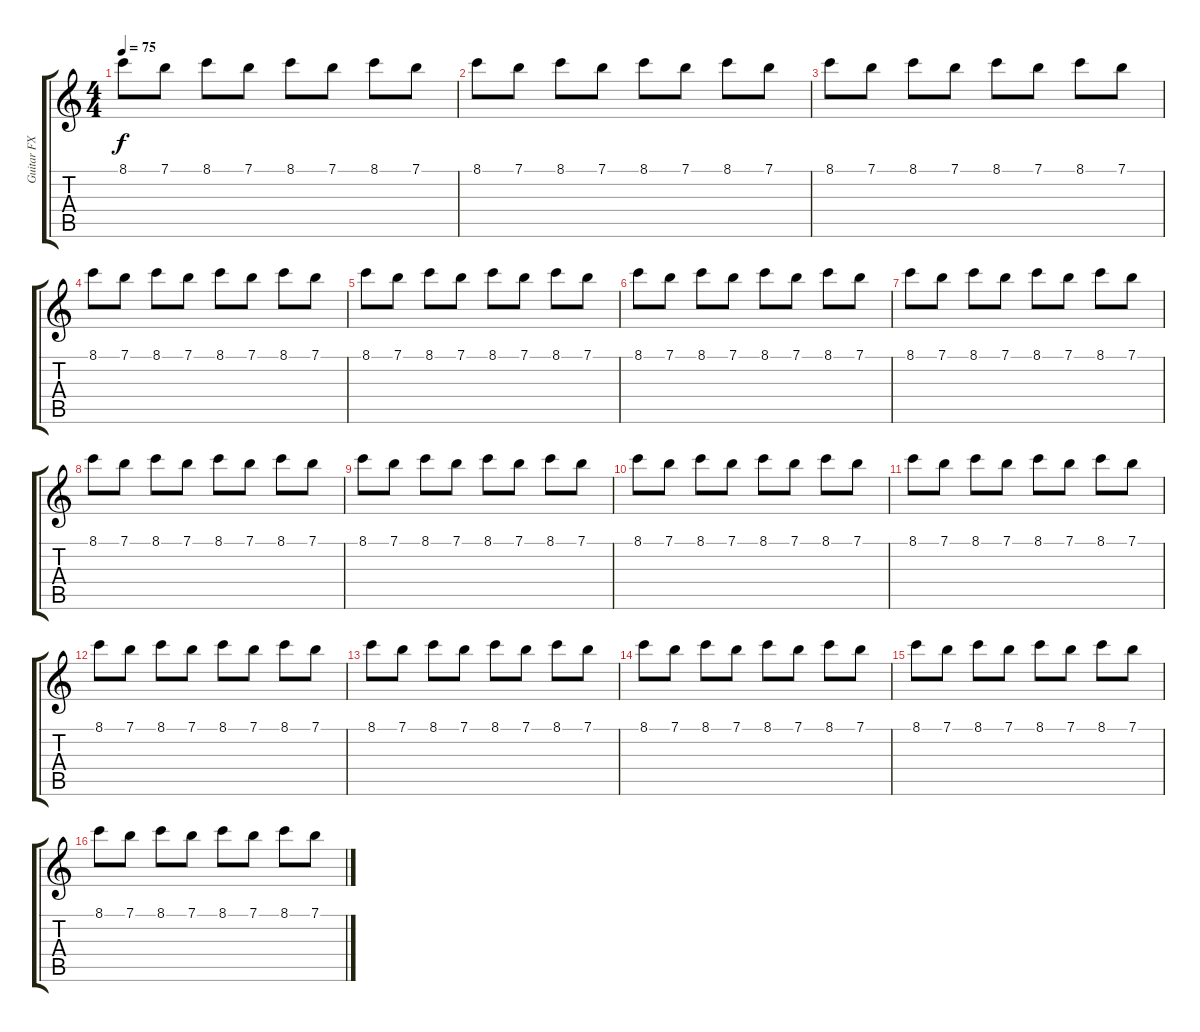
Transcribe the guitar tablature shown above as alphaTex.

\track ("Guitar FX 2" "Guitar FX ") {instrument overdrivenguitar}
\staff {score tabs}
\tuning (E4 B3 G3 D3 A2 E2) {hide}
\ts (4 4)
\tempo 75
\clef g2
\ks c
8.1.8{dy f} 7.1.8 8.1.8 7.1.8 8.1.8 7.1.8 8.1.8 7.1.8 |
8.1.8 7.1.8 8.1.8 7.1.8 8.1.8 7.1.8 8.1.8 7.1.8 |
8.1.8 7.1.8 8.1.8 7.1.8 8.1.8 7.1.8 8.1.8 7.1.8 |
8.1.8 7.1.8 8.1.8 7.1.8 8.1.8 7.1.8 8.1.8 7.1.8 |
8.1.8 7.1.8 8.1.8 7.1.8 8.1.8 7.1.8 8.1.8 7.1.8 |
8.1.8 7.1.8 8.1.8 7.1.8 8.1.8 7.1.8 8.1.8 7.1.8 |
8.1.8 7.1.8 8.1.8 7.1.8 8.1.8 7.1.8 8.1.8 7.1.8 |
8.1.8 7.1.8 8.1.8 7.1.8 8.1.8 7.1.8 8.1.8 7.1.8 |
8.1.8 7.1.8 8.1.8 7.1.8 8.1.8 7.1.8 8.1.8 7.1.8 |
8.1.8 7.1.8 8.1.8 7.1.8 8.1.8 7.1.8 8.1.8 7.1.8 |
8.1.8 7.1.8 8.1.8 7.1.8 8.1.8 7.1.8 8.1.8 7.1.8 |
8.1.8 7.1.8 8.1.8 7.1.8 8.1.8 7.1.8 8.1.8 7.1.8 |
8.1.8 7.1.8 8.1.8 7.1.8 8.1.8 7.1.8 8.1.8 7.1.8 |
8.1.8 7.1.8 8.1.8 7.1.8 8.1.8 7.1.8 8.1.8 7.1.8 |
8.1.8 7.1.8 8.1.8 7.1.8 8.1.8 7.1.8 8.1.8 7.1.8 |
8.1.8 7.1.8 8.1.8 7.1.8 8.1.8 7.1.8 8.1.8 7.1.8
